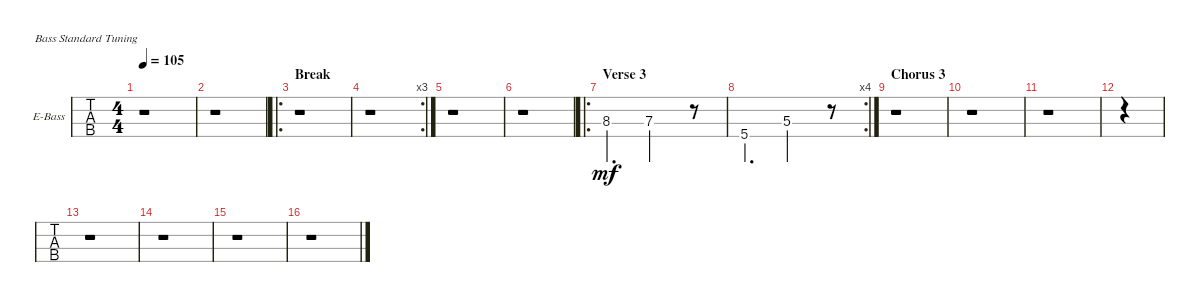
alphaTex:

\defaultSystemsLayout 4
\bracketExtendMode groupsimilarinstruments
\firstSystemTrackNameOrientation horizontal
\otherSystemsTrackNameOrientation horizontal
\chordDiagramsInScore
\track ("Bass" "E-Bass") {instrument electricbassfinger}
\staff {tabs}
\tuning (G2 D2 A1 E1)
\ts (4 4)
\tempo 105
\clef f4
\ks c
r.1{dy mf} |
r.1 |
\ro
\section ("" "Break")
r.1 |
\rc 3
r.1 |
r.1 |
r.1 |
\ro
\section ("" "Verse 3")
8.3.4{d} 7.3.2 r.8 |
\rc 4
5.4.4{d} 5.3.2 r.8 |
\section ("" "Chorus 3")
r.1 |
r.1 |
r.1 |
|
r.1 |
r.1 |
r.1 |
r.1
